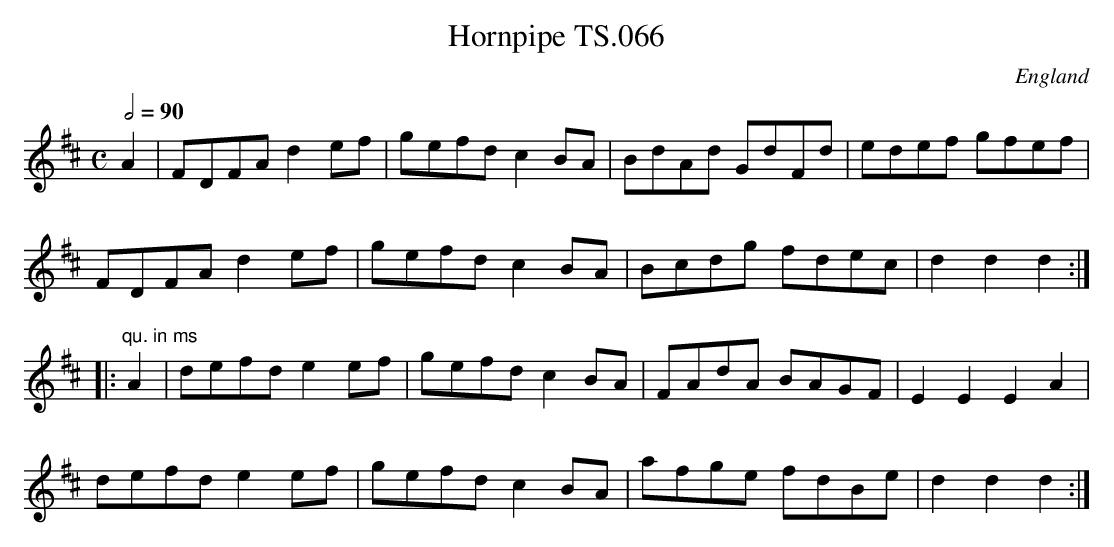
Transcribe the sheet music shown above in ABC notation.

X:1
T:Hornpipe TS.066
M:C
L:1/8
Q:1/2=90
O:England
K:D major
A2|FDFA d2ef|gefd c2BA|BdAd GdFd|edef gfef|!
FDFA d2ef|gefdc2BA|Bcdg fdec|d2d2d2:|!
|:"qu. in ms"A2|defd e2ef|gefd c2BA|FAdA BAGF|E2E2E2A2|!
defd e2ef|gefdc2BA|afge fdBe|d2d2d2:|]
